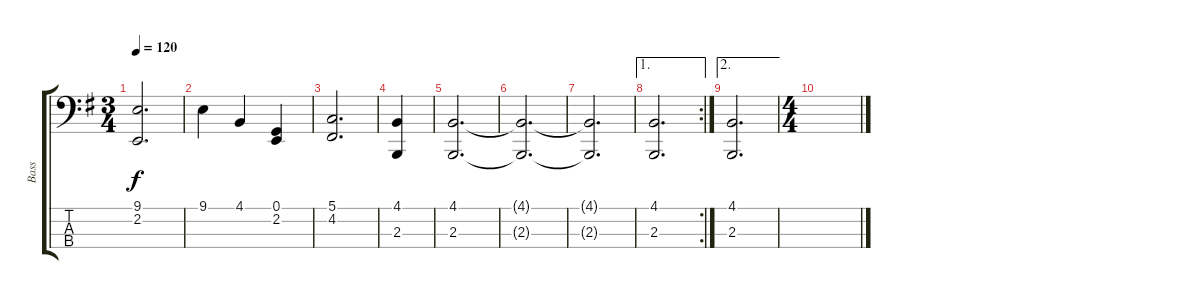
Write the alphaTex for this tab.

\track ("Bass" "Bass") {instrument synthvoice}
\staff {score tabs}
\tuning (G2 D2 A1 E1) {hide}
\ts (3 4)
\tempo 120
\clef f4
\ks g
(9.1 2.2).2{d dy f} |
9.1.4 4.1.4 (0.1 2.2).4 |
(5.1 4.2).2{d} |
(4.1 2.3).4 |
(4.1 2.3).2{d} |
(4.1{t} 2.3{t}).2{d} |
(4.1{t} 2.3{t}).2{d} |
\ae 1
\rc 2
(4.1 2.3).2{d} |
\ae 2
(4.1 2.3).2{d} |
\ts (4 4)
